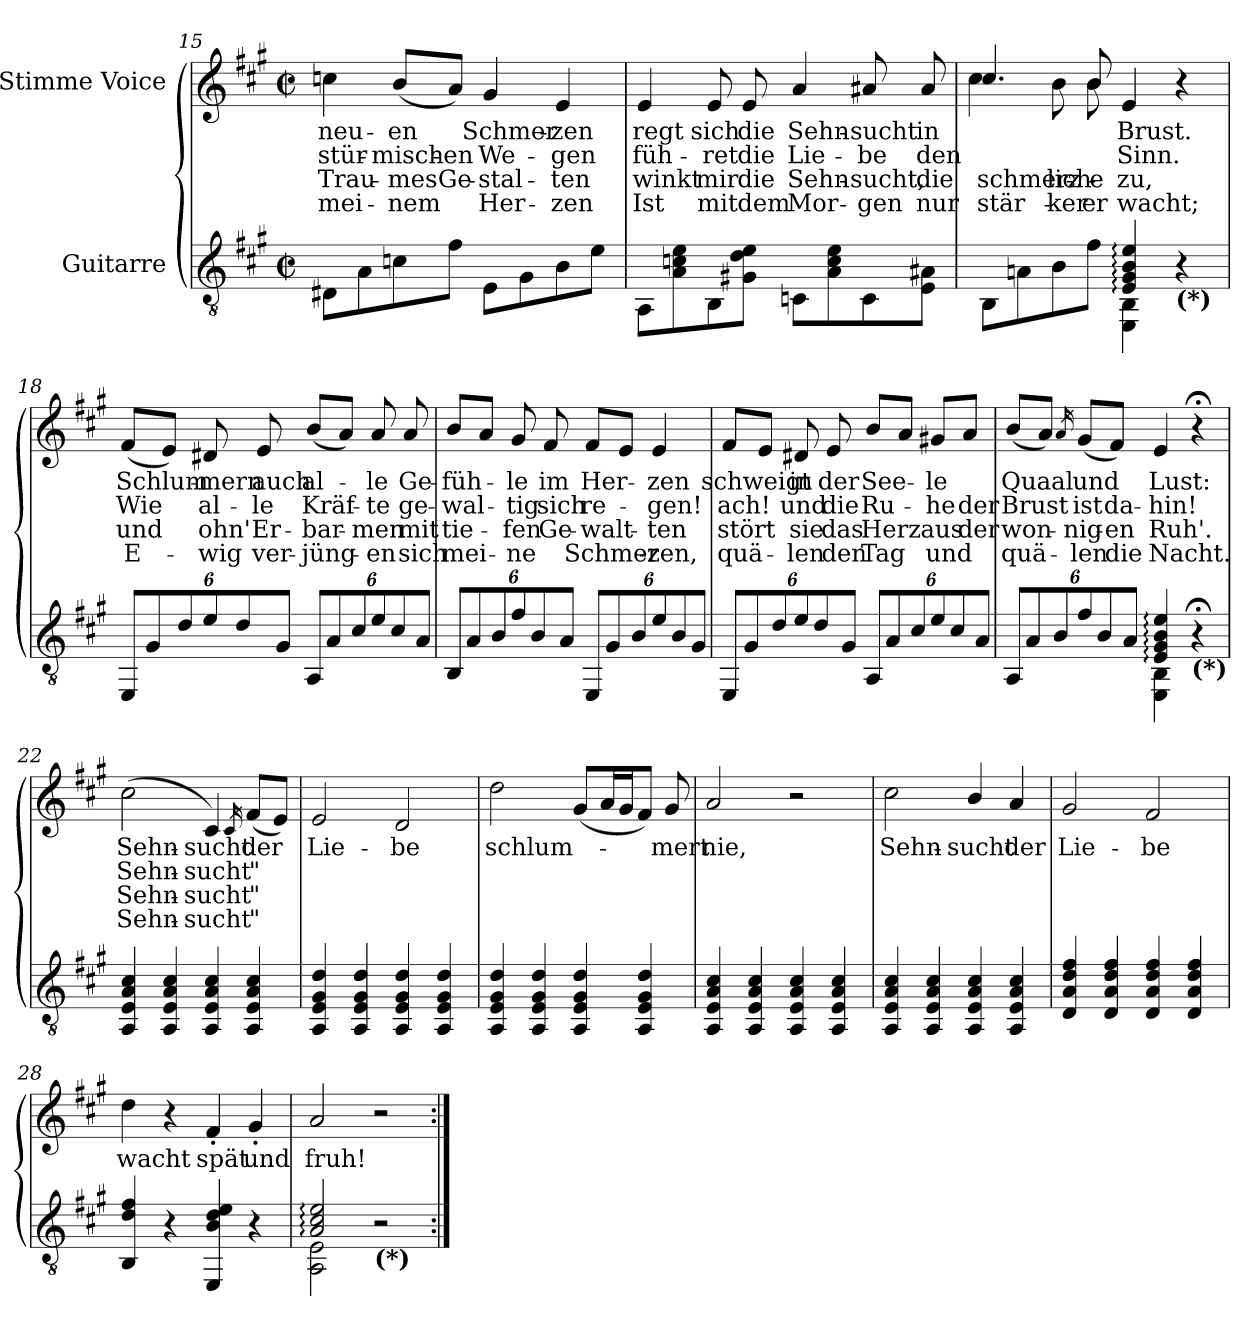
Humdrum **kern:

**kern	**kern	**text	**text	**text	**text
*part2	*part1	*part1	*part1	*part1	*part1
*staff2	*staff1	*staff1	*staff1	*staff1	*staff1
*I"Guitarre	*I"Stimme Voice	*	*	*	*
*clefGv2	*clefG2	*	*	*	*
*k[f#c#g#]	*k[f#c#g#]	*	*	*	*
*M2/2	*M2/2	*	*	*	*
*met(c|)	*met(c|)	*	*	*	*
=15	=15	=15	=15	=15	=15
!	!	!LO:LY:b	!LO:LY:b	!LO:LY:b	!LO:LY:b
8D#X\L	4ccn\	neu-	stür-	Trau-	mei-
8A\	.	.	.	.	.
!	!	!LO:LY:b	!LO:LY:b	!LO:LY:b	!LO:LY:b
8cn\	(8b/L	-en	-misch-	-mes	-nem
!	!	!	!LO:LY:b	!LO:LY:b	!
8f#\J	8a/J)	.	-en	Ge-	.
!	!	!LO:LY:b	!LO:LY:b	!LO:LY:b	!LO:LY:b
8E\L	4g#/	Schmer-	We-	-stal-	Her-
8G#\	.	.	.	.	.
!	!	!LO:LY:b	!LO:LY:b	!LO:LY:b	!LO:LY:b
8B\	4e/	-zen	-gen	-ten	-zen
8e\J	.	.	.	.	.
=16	=16	=16	=16	=16	=16
!	!	!LO:LY:b	!LO:LY:b	!LO:LY:b	!LO:LY:b
8AA\L	4e/	regt	füh-	winkt	Ist
8A\ 8cn\ 8e\	.	.	.	.	.
!	!	!LO:LY:b	!LO:LY:b	!LO:LY:b	!LO:LY:b
8BB\	8e/	sich	-ret	mir	mit
!	!	!LO:LY:b	!LO:LY:b	!LO:LY:b	!LO:LY:b
8G#X\ 8d\ 8e\J	8e/	die	die	die	dem
!	!	!LO:LY:b	!LO:LY:b	!LO:LY:b	!LO:LY:b
8Cn\L	4a/	Sehn-	Lie-	Sehn-	Mor-
8A\ 8c\ 8e\	.	.	.	.	.
!	!	!LO:LY:b	!LO:LY:b	!LO:LY:b	!LO:LY:b
8C\	8a#X/	-sucht	-be	-sucht,	-gen
!	!	!LO:LY:b	!LO:LY:b	!LO:LY:b	!LO:LY:b
8E\ 8A#X\J	8a#/	in	den	die	nur
=17	=17	=17	=17	=17	=17
*^	*	*	*	*	*
!	!	!	!LO:LY:b	!LO:LY:b	!	!
*	*	*^	*	*	*	*
!	!	!	!	!	!	!LO:LY:b	!LO:LY:b
8BB\L	2ryy	4.cc#	4cc#\	.	.	schmerz-	stär-
8Anj\	.	.	.	.	.	.	.
!	!	!	!	!	!	!LO:LY:b	!LO:LY:b
8B\	.	.	8b\	.	.	-lich-	-ker
!	!	!	!	!LO:LY:b	!LO:LY:b	!	!
!	!	!	!	!	!	!LO:LY:b	!LO:LY:b
8f#\J	.	8b/	8b\	.	.	-e	er
!	!	!	!	!LO:LY:b	!LO:LY:b	!LO:LY:b	!LO:LY:b
4E/:: 4G#/:: 4B/:: 4e/::	4EE\ 4BB\	4e/	2ryy	Brust.	Sinn.	zu,	- wacht;
!LO:TX:b:B:t=(*)	!	!	!	!	!	!	!
4r	4ryy	4r	.	.	.	.	.
*	*	*v	*v	*	*	*	*
!!LO:LB:g=z
=18	=18	=18	=18	=18	=18	=18
!	!	!	!LO:LY:b	!LO:LY:b	!LO:LY:b	!LO:LY:b
*v	*v	*	*	*	*	*
12EE/L	(8f#/L	Schlum-	Wie	und	E-
12G#/	.	.	.	.	.
.	8e/J)	.	.	.	.
12d/	.	.	.	.	.
!	!	!LO:LY:b	!LO:LY:b	!LO:LY:b	!LO:LY:b
12e/	8d#X/	-mern	al-	ohn'	-wig
12d/	.	.	.	.	.
!	!	!LO:LY:b	!LO:LY:b	!LO:LY:b	!LO:LY:b
.	8e/	auch	-le	Er-	ver-
12G#/J	.	.	.	.	.
!	!	!LO:LY:b	!LO:LY:b	!LO:LY:b	!LO:LY:b
12AA/L	(8b/L	al-	Kräf-	-bar-	-jüng-
12A/	.	.	.	.	.
.	8a/J)	.	.	.	.
12c#/	.	.	.	.	.
!	!	!LO:LY:b	!LO:LY:b	!LO:LY:b	!LO:LY:b
12e/	8a/	-le	-te	-men	-en
12c#/	.	.	.	.	.
!	!	!LO:LY:b	!LO:LY:b	!LO:LY:b	!LO:LY:b
.	8a/	Ge-	ge-	mit	sich
12A/J	.	.	.	.	.
=19	=19	=19	=19	=19	=19
!	!	!LO:LY:b	!LO:LY:b	!LO:LY:b	!LO:LY:b
12BB/L	8b/L	-füh-	-wal-	tie-	mei-
12A/	.	.	.	.	.
.	8a/J	.	.	.	.
12B/	.	.	.	.	.
!	!	!LO:LY:b	!LO:LY:b	!LO:LY:b	!LO:LY:b
12f#/	8g#/	-le	-tig	-fen	-ne
12B/	.	.	.	.	.
!	!	!LO:LY:b	!LO:LY:b	!LO:LY:b	!
.	8f#/	im	sich	Ge-	.
12A/J	.	.	.	.	.
!	!	!LO:LY:b	!LO:LY:b	!LO:LY:b	!LO:LY:b
12EE/L	8f#/L	Her-	re-	-walt-	Schmer-
12G#/	.	.	.	.	.
.	8e/J	.	.	.	.
12B/	.	.	.	.	.
!	!	!LO:LY:b	!LO:LY:b	!LO:LY:b	!LO:LY:b
12e/	4e/	-zen	-gen!	-ten	-zen,
12B/	.	.	.	.	.
12G#/J	.	.	.	.	.
=20	=20	=20	=20	=20	=20
!	!	!LO:LY:b	!LO:LY:b	!LO:LY:b	!LO:LY:b
12EE/L	8f#/L	schweigt	ach!	stört	quä-
12G#/	.	.	.	.	.
.	8e/J	.	.	.	.
12d/	.	.	.	.	.
!	!	!LO:LY:b	!LO:LY:b	!LO:LY:b	!LO:LY:b
12e/	8d#X/	in	und	sie	-len
12d/	.	.	.	.	.
!	!	!LO:LY:b	!LO:LY:b	!LO:LY:b	!LO:LY:b
.	8e/	der	die	das	den
12G#/J	.	.	.	.	.
!	!	!LO:LY:b	!LO:LY:b	!LO:LY:b	!LO:LY:b
12AA/L	8b/L	See-	Ru-	Herz	Tag
12A/	.	.	.	.	.
.	8a/J	.	.	.	.
12c#/	.	.	.	.	.
!	!	!LO:LY:b	!LO:LY:b	!LO:LY:b	!LO:LY:b
12e/	8g#X/L	-le	-he	aus	und
12c#/	.	.	.	.	.
!	!	!	!LO:LY:b	!LO:LY:b	!
.	8a/J	.	der	der	.
12A/J	.	.	.	.	.
!!LO:LB:g=z
=21	=21	=21	=21	=21	=21
*^	*	*	*	*	*
!	!	!	!LO:LY:b	!LO:LY:b	!LO:LY:b	!LO:LY:b
12AA/L	2ryy	(8b/L	Quaal	Brust	won-	quä-
12A/	.	.	.	.	.	.
.	.	8a/J)	.	.	.	.
12B/	.	.	.	.	.	.
.	.	16qa/	.	.	.	.
!	!	!	!LO:LY:b	!LO:LY:b	!LO:LY:b	!LO:LY:b
12f#/	.	(8g#/L	und	ist	-nig-	-len
12B/	.	.	.	.	.	.
!	!	!	!	!LO:LY:b	!LO:LY:b	!LO:LY:b
.	.	8f#/J)	.	da-	-en	die
12A/J	.	.	.	.	.	.
!	!	!	!LO:LY:b	!LO:LY:b	!LO:LY:b	!LO:LY:b
4E/:: 4G#/:: 4B/:: 4e/::	4EE\ 4BB\	4e/	Lust:	-hin!	Ruh'.	Nacht.
!LO:TX:b:B:t=(*)	!	!	!	!	!	!
4r;<	4ryy	4r;<	.	.	.	.
!!LO:LB:g=z
=22	=22	=22	=22	=22	=22	=22
!	!	!	!LO:LY:b	!LO:LY:b	!LO:LY:b	!LO:LY:b
*v	*v	*	*	*	*	*
4AA/ 4E/ 4A/ 4c#/	(2cc#\	Sehn-	Sehn-	Sehn-	Sehn-
4AA/ 4E/ 4A/ 4c#/	.	.	.	.	.
!	!	!LO:LY:b	!LO:LY:b	!LO:LY:b	!LO:LY:b
4AA/ 4E/ 4A/ 4c#/	4c#/)	-sucht	-sucht	-sucht	-sucht
.	16qc#/	.	.	.	.
!	!	!LO:LY:b	!LO:LY:b	!LO:LY:b	!LO:LY:b
4AA/ 4E/ 4A/ 4c#/	(8f#/L	der	"	"	"
.	8e/J)	.	.	.	.
=23	=23	=23	=23	=23	=23
!	!	!LO:LY:b	!	!	!
4AA/ 4E/ 4G#/ 4d/	2e/	Lie-	.	.	.
4AA/ 4E/ 4G#/ 4d/	.	.	.	.	.
!	!	!LO:LY:b	!	!	!
4AA/ 4E/ 4G#/ 4d/	2d/	-be	.	.	.
4AA/ 4E/ 4G#/ 4d/	.	.	.	.	.
=24	=24	=24	=24	=24	=24
!	!	!LO:LY:b	!	!	!
4AA/ 4E/ 4G#/ 4d/	2dd\	schlum-	.	.	.
4AA/ 4E/ 4G#/ 4d/	.	.	.	.	.
4AA/ 4E/ 4G#/ 4d/	(8g#/L	.	.	.	.
.	16a/L	.	.	.	.
.	16g#/J	.	.	.	.
4AA/ 4E/ 4G#/ 4d/	8f#/J)	.	.	.	.
!	!	!LO:LY:b	!	!	!
.	8g#/	-mert	.	.	.
=25	=25	=25	=25	=25	=25
!	!	!LO:LY:b	!	!	!
4AA/ 4E/ 4A/ 4c#/	2a/	nie,	.	.	.
4AA/ 4E/ 4A/ 4c#/	.	.	.	.	.
4AA/ 4E/ 4A/ 4c#/	2r	.	.	.	.
4AA/ 4E/ 4A/ 4c#/	.	.	.	.	.
=26	=26	=26	=26	=26	=26
!	!	!LO:LY:b	!	!	!
4AA/ 4E/ 4A/ 4c#/	2cc#\	Sehn-	.	.	.
4AA/ 4E/ 4A/ 4c#/	.	.	.	.	.
!	!	!LO:LY:b	!	!	!
4AA/ 4E/ 4A/ 4c#/	4b/	-sucht	.	.	.
!	!	!LO:LY:b	!	!	!
4AA/ 4E/ 4A/ 4c#/	4a/	der	.	.	.
=27	=27	=27	=27	=27	=27
!	!	!LO:LY:b	!	!	!
4D/ 4A/ 4d/ 4f#/	2g#/	Lie-	.	.	.
4D/ 4A/ 4d/ 4f#/	.	.	.	.	.
!	!	!LO:LY:b	!	!	!
4D/ 4A/ 4d/ 4f#/	2f#/	-be	.	.	.
4D/ 4A/ 4d/ 4f#/	.	.	.	.	.
=28	=28	=28	=28	=28	=28
!	!	!LO:LY:b	!	!	!
4BB/ 4d/ 4f#/	4dd\	wacht	.	.	.
4r	4r	.	.	.	.
!	!	!LO:LY:b	!	!	!
4EE/ 4B/ 4d/ 4e/	4f#'/	spät	.	.	.
!	!	!LO:LY:b	!	!	!
4r	4g#'/	und	.	.	.
!!LO:LB:g=z
=29	=29	=29	=29	=29	=29
*^	*	*	*	*	*
!	!	!	!LO:LY:b	!	!	!
2A/:: 2c#/:: 2e/::	2AA\ 2E\	2a/	fruh!	.	.	.
!LO:TX:b:B:t=(*)	!	!	!	!	!	!
2r	2ryy	2r	.	.	.	.
*v	*v	*	*	*	*	*
=:|!	=:|!	=:|!	=:|!	=:|!	=:|!
*-	*-	*-	*-	*-	*-
